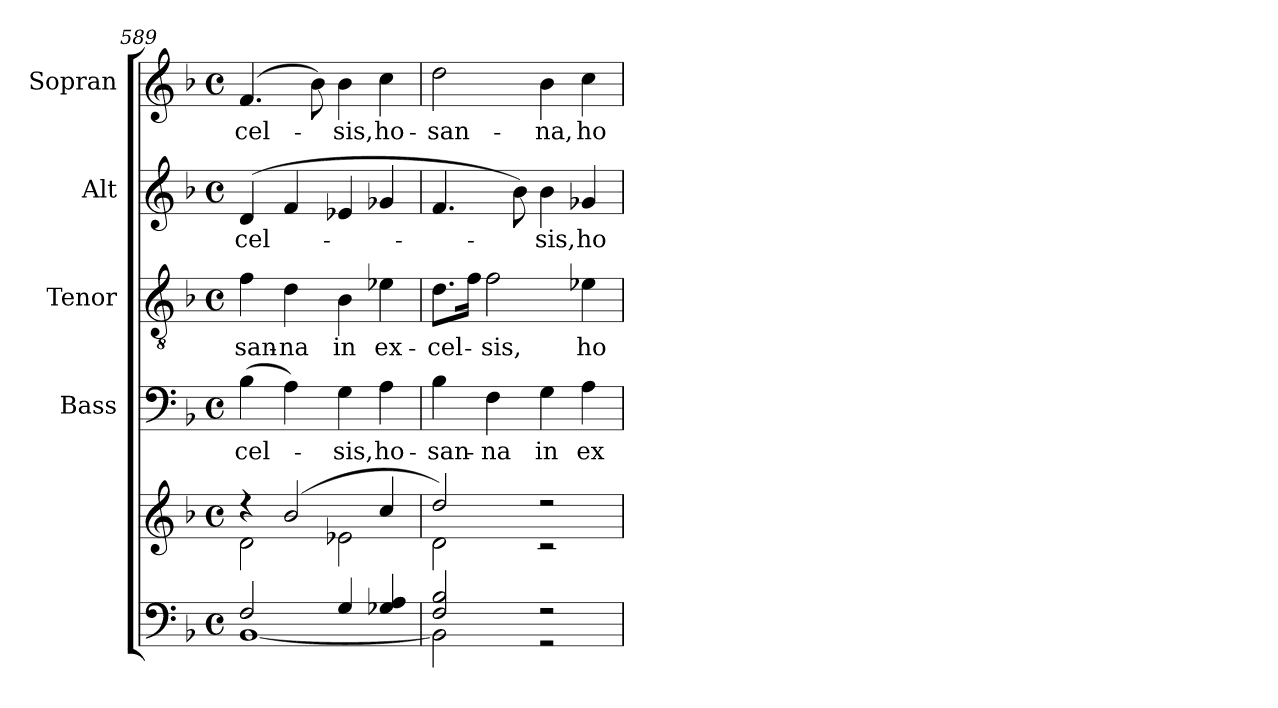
**kern	**kern	**kern	**text	**kern	**text	**kern	**text	**kern	**text
*part5	*part5	*part4	*part4	*part3	*part3	*part2	*part2	*part1	*part1
*staff6	*staff5	*staff4	*staff4	*staff3	*staff3	*staff2	*staff2	*staff1	*staff1
*	*	*I"Bass	*	*I"Tenor	*	*I"Alt	*	*I"Sopran	*
*	*	*I'B.	*	*I'T.	*	*I'A.	*	*I'S.	*
*clefF4	*clefG2	*clefF4	*	*clefGv2	*	*clefG2	*	*clefG2	*
*k[b-]	*k[b-]	*k[b-]	*	*k[b-]	*	*k[b-]	*	*k[b-]	*
*F:	*F:	*F:	*	*F:	*	*F:	*	*F:	*
*M4/4	*M4/4	*M4/4	*	*M4/4	*	*M4/4	*	*M4/4	*
*met(c)	*met(c)	*met(c)	*	*met(c)	*	*met(c)	*	*met(c)	*
=589	=589	=589	=589	=589	=589	=589	=589	=589	=589
*^	*^	*	*	*	*	*	*	*	*
!	!	!	!	!	!LO:LY:b	!	!LO:LY:b	!	!LO:LY:b	!	!LO:LY:b
2F/	[<1BB-	4r	2d\	(>4B-\	-cel-	4f\	-san-	(4d/	-cel-	(4.f/	-cel-
!	!	!	!	!	!	!	!LO:LY:b	!	!	!	!
.	.	(2b-/	.	4A\)	.	4d\	-na	4f/	.	.	.
.	.	.	.	.	.	.	.	.	.	8b-\)	.
!	!	!	!	!	!LO:LY:b	!	!LO:LY:b	!	!	!	!LO:LY:b
4G/	.	.	2e-X\	4G\	-sis,	4B-\	in	4e-X/	.	4b-\	-sis,
!	!	!	!	!	!LO:LY:b	!	!LO:LY:b	!	!	!	!LO:LY:b
4G-X/ 4A/	.	4cc/	.	4A\	ho-	4e-X\	ex-	4g-X/	.	4cc\	ho-
=590	=590	=590	=590	=590	=590	=590	=590	=590	=590	=590	=590
!	!	!	!	!	!LO:LY:b	!	!LO:LY:b	!	!	!	!LO:LY:b
2F/ 2B-/	2BB-\]	2dd/)	2d\	4B-\	-san-	8.d\L	-cel-	4.f/	.	2dd\	-san-
.	.	.	.	.	.	16f\Jk	.	.	.	.	.
!	!	!	!	!	!LO:LY:b	!	!LO:LY:b	!	!	!	!
.	.	.	.	4F\	-na	2f\	-sis,	.	.	.	.
.	.	.	.	.	.	.	.	8b-\)	.	.	.
!	!	!	!	!	!LO:LY:b	!	!	!	!LO:LY:b	!	!LO:LY:b
2r	2r	2r	2r	4G\	in	.	.	4b-\	-sis,	4b-\	-na,
!	!	!	!	!	!LO:LY:b	!	!LO:LY:b	!	!LO:LY:b	!	!LO:LY:b
.	.	.	.	4A\	ex-	4e-X\	ho-	4g-X/	ho-	4cc\	ho-
*v	*v	*	*	*	*	*	*	*	*	*	*
*	*v	*v	*	*	*	*	*	*	*	*
=	=	=	=	=	=	=	=	=	=
*-	*-	*-	*-	*-	*-	*-	*-	*-	*-
